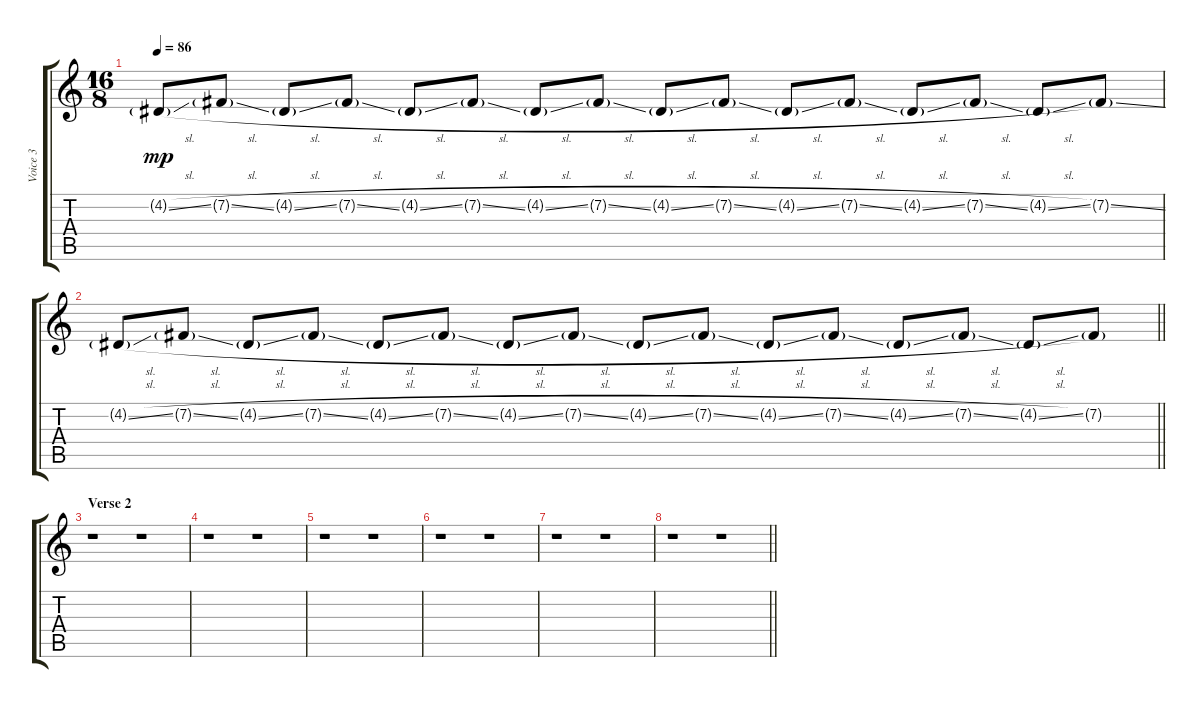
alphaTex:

\track ("Voice 3" "Voice 3") {instrument tuba}
\staff {score tabs}
\tuning (E4 B3 G3 D3 A2 E2) {hide}
\ts (16 8)
\tempo 86
\clef g2
\ks c
4.2{sl g}.8{dy mp} 7.2{sl g}.8 4.2{sl g}.8 7.2{sl g}.8 4.2{sl g}.8 7.2{sl g}.8 4.2{sl g}.8 7.2{sl g}.8 4.2{sl g}.8 7.2{sl g}.8 4.2{sl g}.8 7.2{sl g}.8 4.2{sl g}.8 7.2{sl g}.8 4.2{sl g}.8 7.2{ss g}.8 |
\barLineRight lightlight
4.2{sl g}.8 7.2{sl g}.8 4.2{sl g}.8 7.2{sl g}.8 4.2{sl g}.8 7.2{sl g}.8 4.2{sl g}.8 7.2{sl g}.8 4.2{sl g}.8 7.2{sl g}.8 4.2{sl g}.8 7.2{sl g}.8 4.2{sl g}.8 7.2{sl g}.8 4.2{sl g}.8 7.2{g}.8 |
\section ("" "Verse 2")
r.1 r.1 |
r.1 r.1 |
r.1 r.1 |
r.1 r.1 |
r.1 r.1 |
\barLineRight lightlight
r.1 r.1
